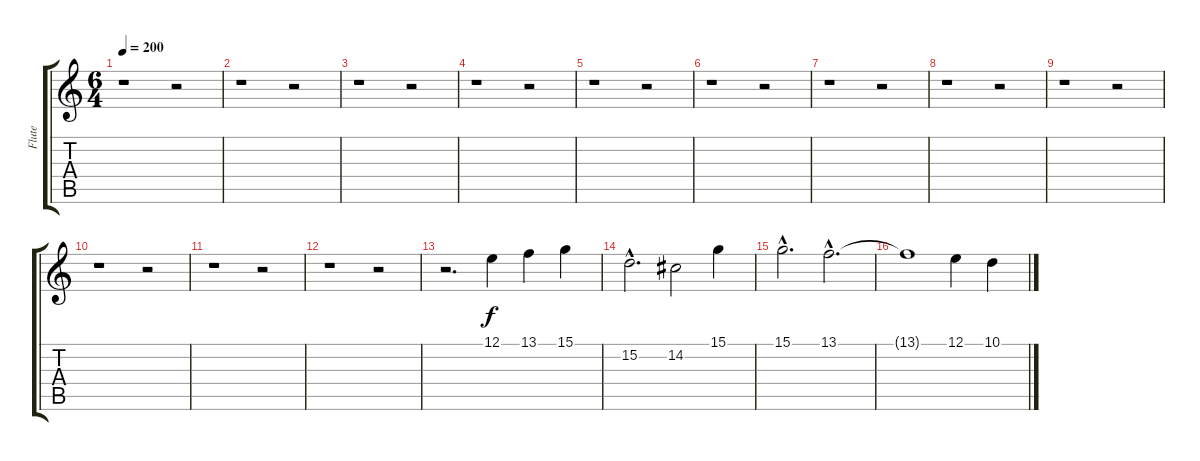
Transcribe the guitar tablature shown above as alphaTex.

\track ("Flute" "Flute") {instrument flute}
\staff {score tabs}
\tuning (E4 B3 G3 D3 A2 E2) {hide}
\ts (6 4)
\tempo 200
\clef g2
\ks c
r.1{dy f instrument flute} r.2 |
r.1 r.2 |
r.1 r.2 |
r.1 r.2 |
r.1 r.2 |
r.1 r.2 |
r.1 r.2 |
r.1 r.2 |
r.1 r.2 |
r.1 r.2 |
r.1 r.2 |
r.1 r.2 |
r.2{d} 12.1.4 13.1.4 15.1.4 |
15.2{hac}.2{d} 14.2.2 15.1.4 |
15.1{hac}.2{d} 13.1{hac}.2{d} |
13.1{t}.1 12.1.4 10.1.4
